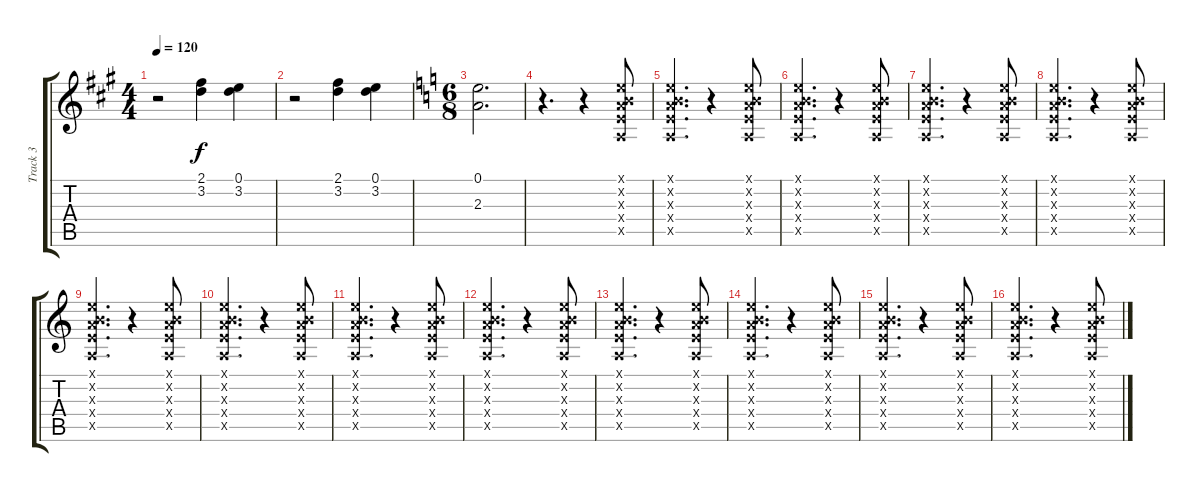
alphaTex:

\track ("Track 3" "Track 3") {instrument acousticguitarnylon}
\staff {score tabs}
\tuning (E4 B3 G3 D3 A2 E2) {hide}
\ts (4 4)
\tempo 120
\clef g2
\ks a
r.2{dy f} (2.1 3.2).4 (0.1 3.2).4 |
r.2 (2.1 3.2).4 (0.1 3.2).4 |
\ts (6 8)
\ks c
(0.1 2.3).2{d} |
r.4{d} r.4 (0.1{x} 0.2{x} 2.3{x} 2.4{x} 0.5{x}).8 |
(0.1{x} 0.2{x} 2.3{x} 2.4{x} 0.5{x}).4{d} r.4 (0.1{x} 0.2{x} 2.3{x} 2.4{x} 0.5{x}).8 |
(0.1{x} 0.2{x} 2.3{x} 2.4{x} 0.5{x}).4{d} r.4 (0.1{x} 0.2{x} 2.3{x} 2.4{x} 0.5{x}).8 |
(0.1{x} 0.2{x} 2.3{x} 2.4{x} 0.5{x}).4{d} r.4 (0.1{x} 0.2{x} 2.3{x} 2.4{x} 0.5{x}).8 |
(0.1{x} 0.2{x} 2.3{x} 2.4{x} 0.5{x}).4{d} r.4 (0.1{x} 0.2{x} 2.3{x} 2.4{x} 0.5{x}).8 |
(0.1{x} 0.2{x} 2.3{x} 2.4{x} 0.5{x}).4{d} r.4 (0.1{x} 0.2{x} 2.3{x} 2.4{x} 0.5{x}).8 |
(0.1{x} 0.2{x} 2.3{x} 2.4{x} 0.5{x}).4{d} r.4 (0.1{x} 0.2{x} 2.3{x} 2.4{x} 0.5{x}).8 |
(0.1{x} 0.2{x} 2.3{x} 2.4{x} 0.5{x}).4{d} r.4 (0.1{x} 0.2{x} 2.3{x} 2.4{x} 0.5{x}).8 |
(0.1{x} 0.2{x} 2.3{x} 2.4{x} 0.5{x}).4{d} r.4 (0.1{x} 0.2{x} 2.3{x} 2.4{x} 0.5{x}).8 |
(0.1{x} 0.2{x} 2.3{x} 2.4{x} 0.5{x}).4{d} r.4 (0.1{x} 0.2{x} 2.3{x} 2.4{x} 0.5{x}).8 |
(0.1{x} 0.2{x} 2.3{x} 2.4{x} 0.5{x}).4{d} r.4 (0.1{x} 0.2{x} 2.3{x} 2.4{x} 0.5{x}).8 |
(0.1{x} 0.2{x} 2.3{x} 2.4{x} 0.5{x}).4{d} r.4 (0.1{x} 0.2{x} 2.3{x} 2.4{x} 0.5{x}).8 |
(0.1{x} 0.2{x} 2.3{x} 2.4{x} 0.5{x}).4{d} r.4 (0.1{x} 0.2{x} 2.3{x} 2.4{x} 0.5{x}).8
